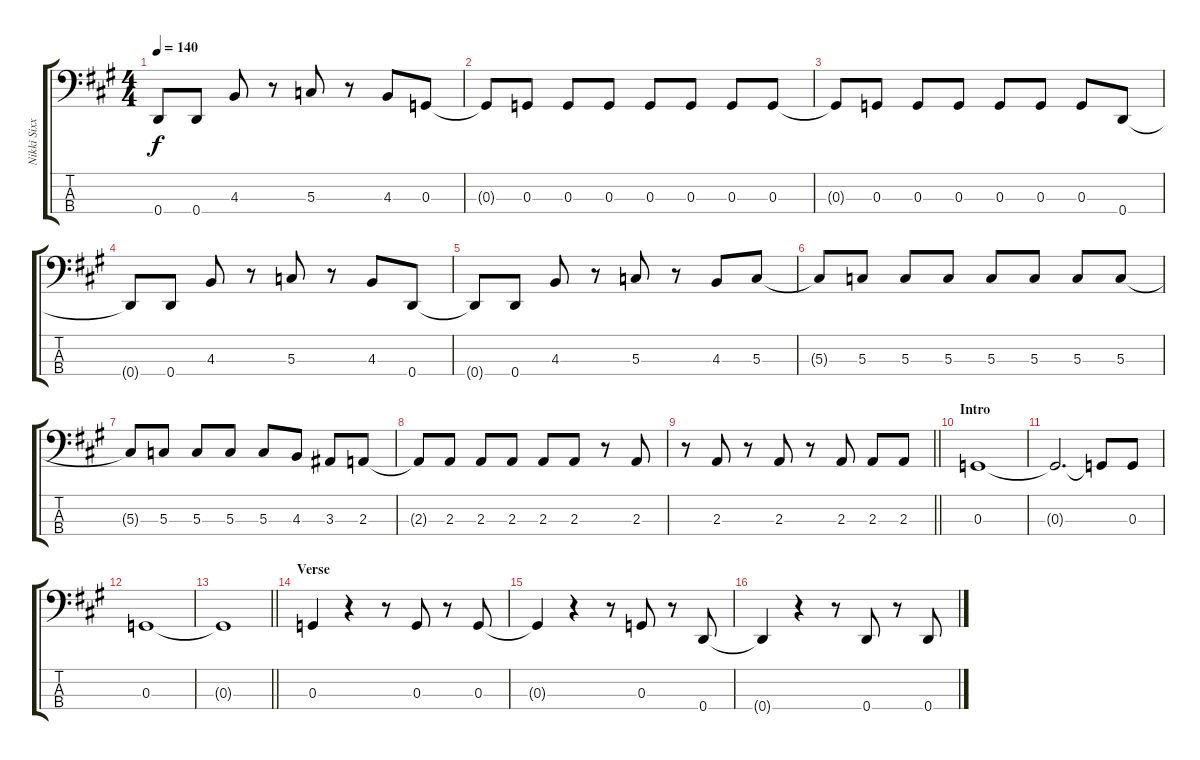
\track ("Nikki Sixx - Bass" "Nikki Sixx") {instrument electricbasspick}
\staff {score tabs}
\tuning (F2 C2 G1 D1) {hide}
\ts (4 4)
\tempo 140
\clef f4
\ks a
0.4{t}.8{dy f} 0.4.8 4.3.8 r.8 5.3.8 r.8 4.3.8 0.3.8 |
0.3{t}.8 0.3.8 0.3.8 0.3.8 0.3.8 0.3.8 0.3.8 0.3.8 |
0.3{t}.8 0.3.8 0.3.8 0.3.8 0.3.8 0.3.8 0.3.8 0.4.8 |
0.4{t}.8 0.4.8 4.3.8 r.8 5.3.8 r.8 4.3.8 0.4.8 |
0.4{t}.8 0.4.8 4.3.8 r.8 5.3.8 r.8 4.3.8 5.3.8 |
5.3{t}.8 5.3.8 5.3.8 5.3.8 5.3.8 5.3.8 5.3.8 5.3.8 |
5.3{t}.8 5.3.8 5.3.8 5.3.8 5.3.8 4.3.8 3.3.8 2.3.8 |
2.3{t}.8 2.3.8 2.3.8 2.3.8 2.3.8 2.3.8 r.8 2.3.8 |
\barLineRight lightlight
r.8 2.3.8 r.8 2.3.8 r.8 2.3.8 2.3.8 2.3.8 |
\section ("" "Intro")
0.3.1 |
0.3{t}.2{d} 0.3{t}.8 0.3.8 |
0.3.1 |
\barLineRight lightlight
0.3{t}.1 |
\section ("" "Verse")
0.3.4 r.4 r.8 0.3.8 r.8 0.3.8 |
0.3{t}.4 r.4 r.8 0.3.8 r.8 0.4.8 |
0.4{t}.4 r.4 r.8 0.4.8 r.8 0.4.8
